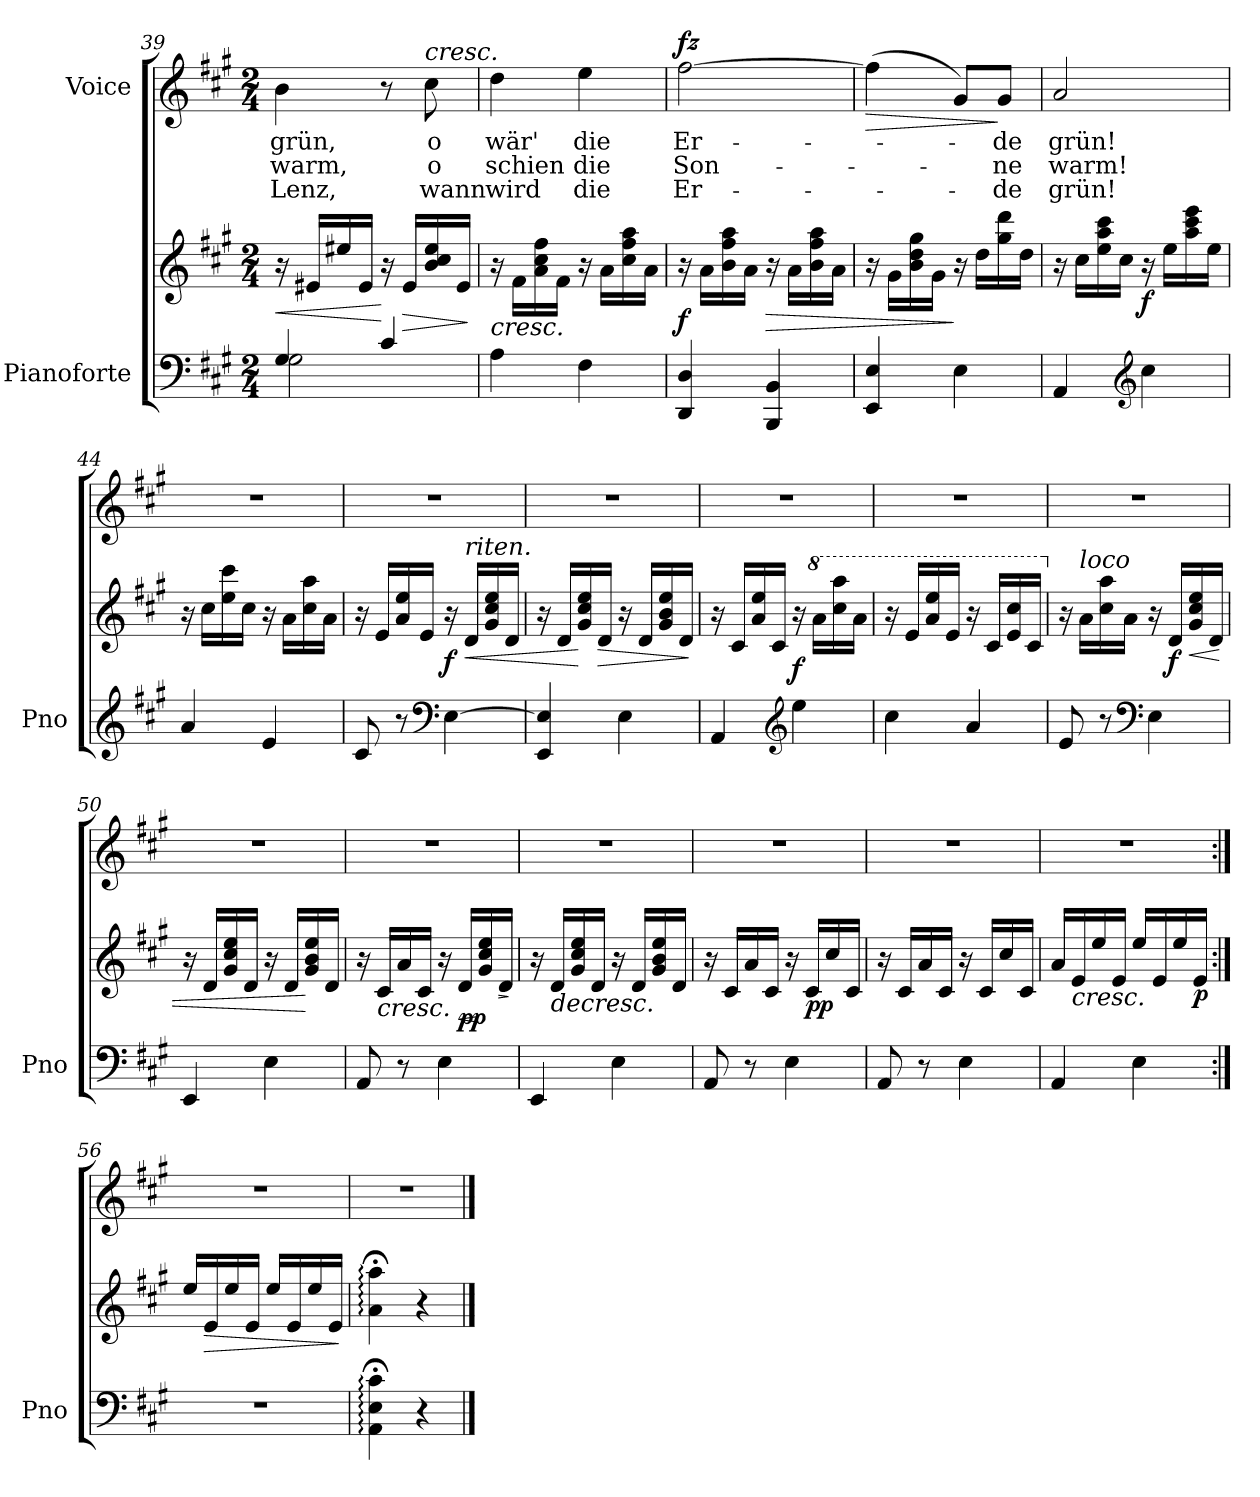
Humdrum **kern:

**kern	**kern	**dynam	**kern	**text	**text	**text	**dynam
*part2	*part2	*part2	*part1	*part1	*part1	*part1	*part1
*staff3	*staff2	*staff2/3	*staff1	*staff1	*staff1	*staff1	*staff1
*I"Pianoforte	*	*	*I"Voice	*	*	*	*
*I'Pno	*	*	*	*	*	*	*
*clefF4	*clefG2	*	*clefG2	*	*	*	*
*k[f#c#g#]	*k[f#c#g#]	*	*k[f#c#g#]	*	*	*	*
*M2/4	*M2/4	*	*M2/4	*	*	*	*
=39	=39	=39	=39	=39	=39	=39	=39
*^	*	*	*	*	*	*	*
!	!	!	!LO:HP:b	!	!LO:LY:b	!LO:LY:b	!LO:LY:b	!
4G#/	2G#\	16r	<	4b\	grün,	warm,	Lenz,	.
.	.	16e#X/LL	.	.	.	.	.	.
.	.	16ee#X/	.	.	.	.	.	.
.	.	16e#/JJ	.	.	.	.	.	.
4c#/	.	16r	[	8r	.	.	.	.
!	!	!	!LO:HP:b	!	!	!	!	!
.	.	16e#/LL	>	.	.	.	.	.
!	!	!	!	!LO:TX:a:i:t=cresc.	!	!	!	!
!	!	!	!	!	!LO:LY:b	!LO:LY:b	!LO:LY:b	!
.	.	16b/ 16cc#/ 16ee#/	.	8cc#\	o	o	wann	.
.	.	16e#/JJ	.	.	.	.	.	.
*v	*v	*	*	*	*	*	*	*
.	.	]	.	.	.	.	.
=40	=40	=40	=40	=40	=40	=40	=40
!	!LO:TX:b:i:t=cresc.	!	!	!	!	!	!
!	!	!	!	!LO:LY:b	!LO:LY:b	!LO:LY:b	!
4A\	16r	.	4dd\	wär'	schien	wird	.
.	16f#\LL	.	.	.	.	.	.
.	16a\ 16cc#\ 16ff#\	.	.	.	.	.	.
.	16f#\JJ	.	.	.	.	.	.
!	!	!	!	!LO:LY:b	!LO:LY:b	!LO:LY:b	!
4F#\	16r	.	4ee\	die	die	die	.
.	16a\LL	.	.	.	.	.	.
.	16cc#\ 16ff#\ 16aa\	.	.	.	.	.	.
.	16a\JJ	.	.	.	.	.	.
!!LO:PB:g=z
=41	=41	=41	=41	=41	=41	=41	=41
!	!	!LO:DY:b	!	!LO:LY:b	!LO:LY:b	!LO:LY:b	!LO:DY:a
4DD/ 4D/	16r	f	[2ff#\	Er-	Son-	Er-	fz
.	16a\LL	.	.	.	.	.	.
.	16b\ 16ff#\ 16aa\	.	.	.	.	.	.
.	16a\JJ	.	.	.	.	.	.
!	!	!LO:HP:b	!	!	!	!	!
4BBB/ 4BB/	16r	>	.	.	.	.	.
.	16a\LL	.	.	.	.	.	.
.	16b\ 16ff#\ 16aa\	.	.	.	.	.	.
.	16a\JJ	.	.	.	.	.	.
=42	=42	=42	=42	=42	=42	=42	=42
!	!	!	!	!	!	!	!LO:HP:b
4EE/ 4E/	16r	.	(>4ff#\]	.	.	.	>
.	16g#\LL	.	.	.	.	.	.
.	16b\ 16dd\ 16gg#\	.	.	.	.	.	.
.	16g#\JJ	.	.	.	.	.	.
4E\	16r	]	8g#/L)	.	.	.	.
.	16dd\LL	.	.	.	.	.	.
!	!	!	!	!LO:LY:b	!LO:LY:b	!LO:LY:b	!
.	16gg#\ 16ddd\	.	8g#/J	-de	-ne	de	]
.	16dd\JJ	.	.	.	.	.	.
=43	=43	=43	=43	=43	=43	=43	=43
!	!	!	!	!LO:LY:b	!LO:LY:b	!LO:LY:b	!
4AA/	16r	.	2a/	grün!	warm!	grün!	.
.	16cc#\LL	.	.	.	.	.	.
.	16ee\ 16aa\ 16ccc#\	.	.	.	.	.	.
.	16cc#\JJ	.	.	.	.	.	.
*clefG2	*	*	*	*	*	*	*
!	!	!LO:DY:b	!	!	!	!	!
4cc#\	16r	f	.	.	.	.	.
.	16ee\LL	.	.	.	.	.	.
.	16aa\ 16ccc#\ 16eee\	.	.	.	.	.	.
.	16ee\JJ	.	.	.	.	.	.
=44	=44	=44	=44	=44	=44	=44	=44
4a/	16r	.	2r	.	.	.	.
.	16cc#\LL	.	.	.	.	.	.
.	16ee\ 16ccc#\	.	.	.	.	.	.
.	16cc#\JJ	.	.	.	.	.	.
4e/	16r	.	.	.	.	.	.
.	16a\LL	.	.	.	.	.	.
.	16cc#\ 16aa\	.	.	.	.	.	.
.	16a\JJ	.	.	.	.	.	.
!!LO:LB:g=z
=45	=45	=45	=45	=45	=45	=45	=45
*	*	*	*^	*	*	*	*
8c#/	16r	.	2r	4ryy	.	.	.	.
.	16e/LL	.	.	.	.	.	.	.
8r	16a/ 16ee/	.	.	.	.	.	.	.
.	16e/JJ	.	.	.	.	.	.	.
*clefF4	*	*	*	*	*	*	*	*
!	!	!LO:DY:b	!	!	!	!	!	!
[4E\	16r	f	.	16ryy	.	.	.	.
*	*	*	*MM108	*	*	*	*	*
!	!LO:TX:a:i:t=riten.	!	!	!	!	!	!	!
!	!	!LO:HP:b	!	!	!	!	!	!
.	16d/LL	<	.	8.ryy	.	.	.	.
.	16g#/ 16cc#/ 16ee/	.	.	.	.	.	.	.
.	16d/JJ	.	.	.	.	.	.	.
=46	=46	=46	=46	=46	=46	=46	=46	=46
4EE/ 4E/]	16r	.	2r	4ryy	.	.	.	.
.	16d/LL	.	.	.	.	.	.	.
.	16g#/ 16cc#/ 16ee/	[	.	.	.	.	.	.
!	!	!LO:HP:b	!	!	!	!	!	!
.	16d/JJ	>	.	.	.	.	.	.
4E\	16r	.	.	16ryy	.	.	.	.
*	*	*	*MM106	*	*	*	*	*
.	16d/LL	.	.	8.ryy	.	.	.	.
.	16g#/ 16b/ 16ee/	.	.	.	.	.	.	.
.	16d/JJ	.	.	.	.	.	.	.
.	.	]	.	.	.	.	.	.
=47	=47	=47	=47	=47	=47	=47	=47	=47
4AA/	16r	.	2r	4ryy	.	.	.	.
.	16c#/LL	.	.	.	.	.	.	.
.	16a/ 16ee/	.	.	.	.	.	.	.
.	16c#/JJ	.	.	.	.	.	.	.
*clefG2	*	*	*	*	*	*	*	*
!	!	!LO:DY:b	!	!	!	!	!	!
4ee\	16r	f	.	16ryy	.	.	.	.
*	*8va	*	*	*	*	*	*	*
*	*	*	*MM104	*	*	*	*	*
.	16aa\LL	.	.	8.ryy	.	.	.	.
.	16ccc#\ 16aaa\	.	.	.	.	.	.	.
.	16aa\JJ	.	.	.	.	.	.	.
=48	=48	=48	=48	=48	=48	=48	=48	=48
4cc#\	16r	.	2r	4ryy	.	.	.	.
.	16ee/LL	.	.	.	.	.	.	.
.	16aa/ 16eee/	.	.	.	.	.	.	.
.	16ee/JJ	.	.	.	.	.	.	.
4a/	16r	.	.	16ryy	.	.	.	.
*	*	*	*MM102	*	*	*	*	*
.	16cc#/LL	.	.	8.ryy	.	.	.	.
.	16ee/ 16ccc#/	.	.	.	.	.	.	.
.	16cc#/JJ	.	.	.	.	.	.	.
!!LO:LB:g=z	!!
=49	=49	=49	=49	=49	=49	=49	=49	=49
*	*X8va	*	*	*	*	*	*	*
8e/	16r	.	2r	16ryy	.	.	.	.
*	*	*	*MM112	*	*	*	*	*
!	!LO:TX:a:i:t=loco	!	!	!	!	!	!	!
.	16a\LL	.	.	4..ryy	.	.	.	.
8r	16cc#\ 16aa\	.	.	.	.	.	.	.
.	16a\JJ	.	.	.	.	.	.	.
*clefF4	*	*	*	*	*	*	*	*
4E\	16r	.	.	.	.	.	.	.
!	!	!LO:DY:b	!	!	!	!	!	!
.	16d/LL	f	.	.	.	.	.	.
!	!	!LO:HP:b	!	!	!	!	!	!
.	16g#/ 16cc#/ 16ee/	<	.	.	.	.	.	.
.	16d/JJ	.	.	.	.	.	.	.
*	*	*	*v	*v	*	*	*	*
=50	=50	=50	=50	=50	=50	=50	=50
4EE/	16r	.	2r	.	.	.	.
.	16d/LL	.	.	.	.	.	.
.	16g#/ 16cc#/ 16ee/	.	.	.	.	.	.
.	16d/JJ	.	.	.	.	.	.
4E\	16r	.	.	.	.	.	.
.	16d/LL	.	.	.	.	.	.
.	16g#/ 16b/ 16ee/	[	.	.	.	.	.
.	16d/JJ	.	.	.	.	.	.
=51	=51	=51	=51	=51	=51	=51	=51
8AA/	16r	.	2r	.	.	.	.
!	!	!LO:HP:b	!	!	!	!	!
.	16c#/LL	<	.	.	.	.	.
8r	16a/	.	.	.	.	.	.
.	16c#/JJ	.	.	.	.	.	.
4E\	16r	.	.	.	.	.	.
!	!	!LO:HP:b	!	!	!	!	!
!	!	!LO:DY:n=1:b	!	!	!	!	!
.	16d/LL	< pp	.	.	.	.	.
.	16g#/ 16cc#/ 16ee/	[ [	.	.	.	.	.
!	!	!LO:HP:b	!	!	!	!	!
.	16d/JJ	>	.	.	.	.	.
.	.	]	.	.	.	.	.
=52	=52	=52	=52	=52	=52	=52	=52
4EE/	16r	.	2r	.	.	.	.
!	!	!LO:HP:b	!	!	!	!	!
.	16d/LL	>	.	.	.	.	.
.	16g#/ 16cc#/ 16ee/	.	.	.	.	.	.
.	16d/JJ	.	.	.	.	.	.
4E\	16r	.	.	.	.	.	.
.	16d/LL	.	.	.	.	.	.
.	16g#/ 16b/ 16ee/	.	.	.	.	.	.
.	16d/JJ	.	.	.	.	.	.
!!LO:LB:g=z
=53	=53	=53	=53	=53	=53	=53	=53
8AA/	16r	.	2r	.	.	.	.
.	16c#/LL	.	.	.	.	.	.
8r	16a/	.	.	.	.	.	.
.	16c#/JJ	.	.	.	.	.	.
4E\	16r	.	.	.	.	.	.
!	!	!LO:DY:b	!	!	!	!	!
.	16c#/LL	pp	.	.	.	.	.
.	16cc#/	.	.	.	.	.	.
.	16c#/JJ	]	.	.	.	.	.
=54	=54	=54	=54	=54	=54	=54	=54
8AA/	16r	.	2r	.	.	.	.
.	16c#/LL	.	.	.	.	.	.
8r	16a/	.	.	.	.	.	.
.	16c#/JJ	.	.	.	.	.	.
4E\	16r	.	.	.	.	.	.
.	16c#/LL	.	.	.	.	.	.
.	16cc#/	.	.	.	.	.	.
.	16c#/JJ	.	.	.	.	.	.
=55	=55	=55	=55	=55	=55	=55	=55
4AA/	16a/LL	.	2r	.	.	.	.
!	!	!LO:HP:b	!	!	!	!	!
.	16e/	<	.	.	.	.	.
.	16ee/	.	.	.	.	.	.
.	16e/JJ	.	.	.	.	.	.
4E\	16ee/LL	.	.	.	.	.	.
.	16e/	.	.	.	.	.	.
.	16ee/	.	.	.	.	.	.
!	!	!LO:DY:b	!	!	!	!	!
.	16e/JJ	p	.	.	.	.	.
.	.	[	.	.	.	.	.
=56:|!	=56:|!	=56:|!	=56:|!	=56:|!	=56:|!	=56:|!	=56:|!
*	*	*	*MM100	*	*	*	*
*	*	*	*^	*	*	*	*
2r	16ee/LL	.	2r	4ryy	.	.	.	.
!	!	!LO:HP:b	!	!	!	!	!	!
.	16e/	>	.	.	.	.	.	.
.	16ee/	.	.	.	.	.	.	.
.	16e/JJ	.	.	.	.	.	.	.
*	*	*	*MM90	*	*	*	*	*
.	16ee/LL	.	.	4ryy	.	.	.	.
.	16e/	.	.	.	.	.	.	.
.	16ee/	.	.	.	.	.	.	.
.	16e/JJ	.	.	.	.	.	.	.
.	.	]	.	.	.	.	.	.
*	*	*	*v	*v	*	*	*	*
=57	=57	=57	=57	=57	=57	=57	=57
*	*	*	*MM80	*	*	*	*
4AA\;<: 4E\;<: 4c#\;<:	4a\;<: 4aa\;<:	.	2r	.	.	.	.
4r	4r	.	.	.	.	.	.
==	==	==	==	==	==	==	==
*-	*-	*-	*-	*-	*-	*-	*-
